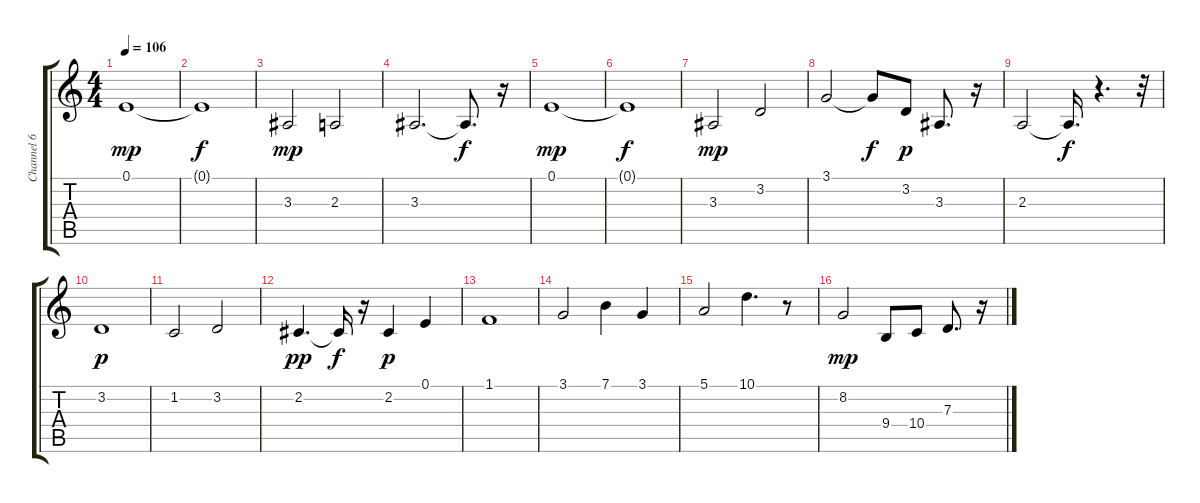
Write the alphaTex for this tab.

\track ("Channel 6" "Channel 6") {instrument stringensemble2}
\staff {score tabs}
\tuning (E4 B3 G3 D3 A2 E2) {hide}
\ts (4 4)
\tempo 106
\clef g2
\ks c
0.1.1{dy mp} |
0.1{t}.1{dy f} |
3.3.2{dy mp} 2.3.2 |
3.3.2{d} 3.3{t}.8{d dy f} r.16 |
0.1.1{dy mp} |
0.1{t}.1{dy f} |
3.3.2{dy mp} 3.2.2 |
3.1.2 3.1{t}.8{dy f} 3.2.8{dy p} 3.3.8{d} r.16 |
2.3.2 2.3{t}.16{d dy f} r.4{d} r.32 |
3.2.1{dy p} |
1.2.2 3.2.2 |
2.2.4{d dy pp} 2.2{t}.16{dy f} r.16 2.2.4{dy p} 0.1.4 |
1.1.1 |
3.1.2 7.1.4 3.1.4 |
5.1.2 10.1.4{d} r.8 |
8.2.2{dy mp} 9.4.8 10.4.8 7.3.8{d} r.16
